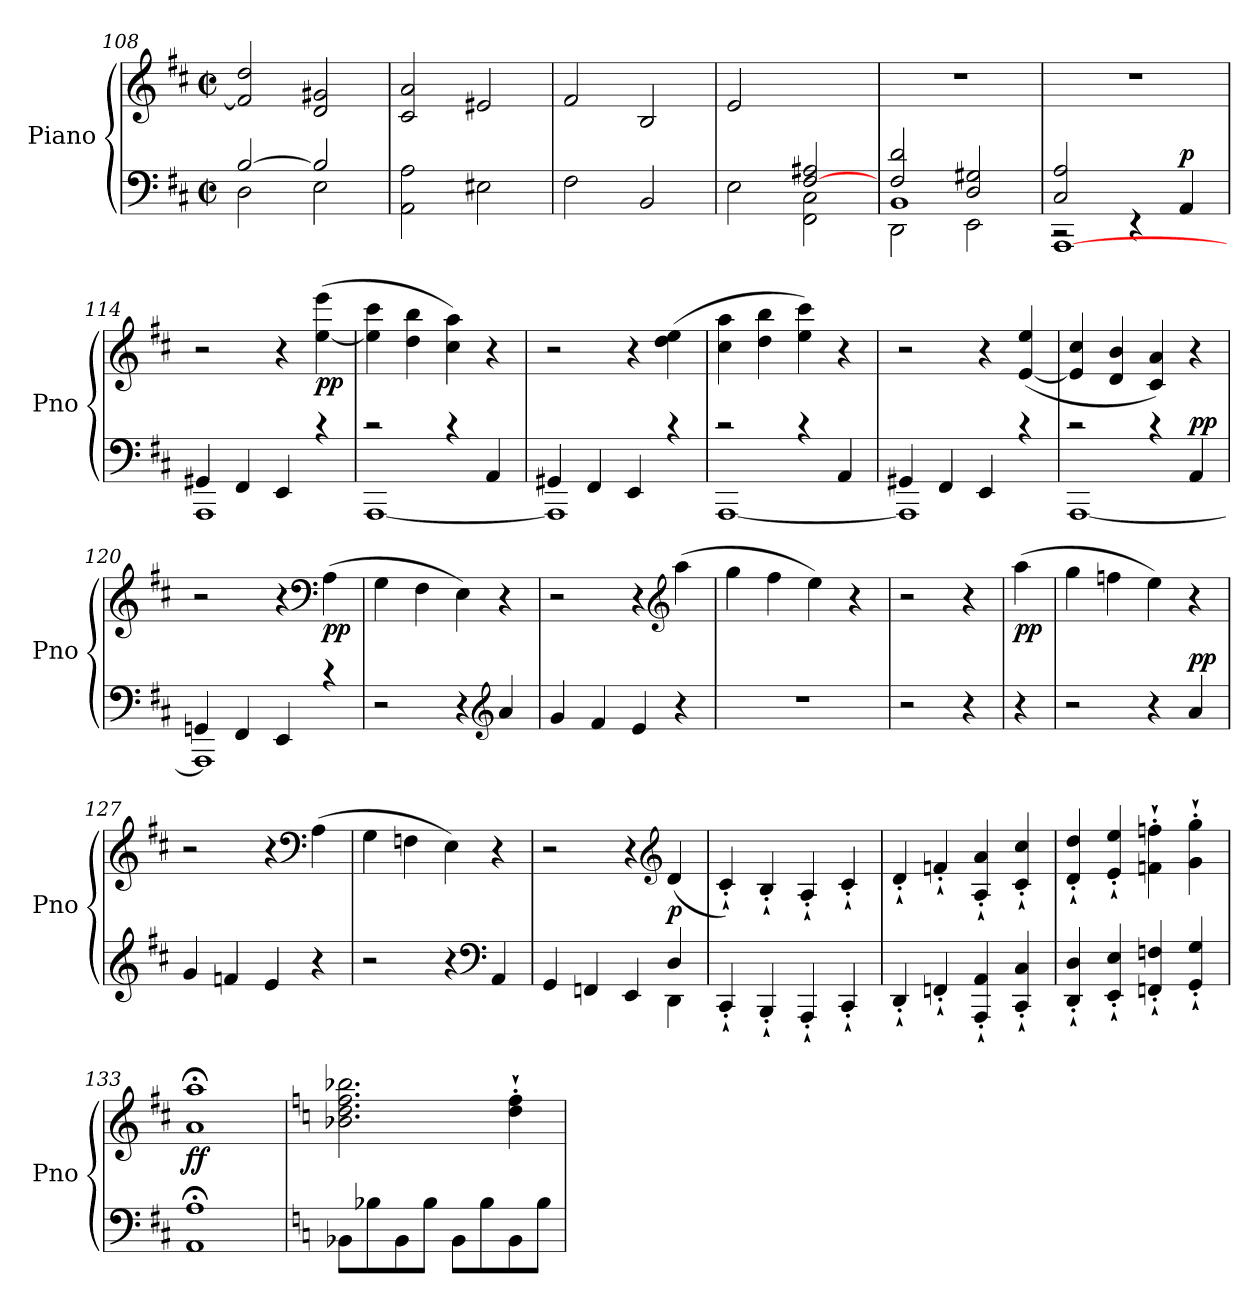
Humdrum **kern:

**kern	**kern	**dynam
*part1	*part1	*part1
*staff2	*staff1	*staff1/2
*I"Piano	*	*
*I'Pno	*	*
*clefF4	*clefG2	*
*k[f#c#]	*k[f#c#]	*
*D:	*D:	*
*M2/2	*M2/2	*
*met(c|)	*met(c|)	*
=108	=108	=108
*^	*	*
[>2B/	2D\	2f#/] 2dd/	.
2B/]	2E\	2d/ 2g#X/	.
*v	*v	*	*
=109	=109	=109
2AA\ 2A\	2c#/ 2a/	.
2E#X\	(>2e#X/	.
=110	=110	=110
2F#\	2f#/	.
2BB/	2B/	.
=111	=111	=111
*^	*	*
2ryy	2E\	2e/	.
[2F#/ 2A#X/	2FF#\ 2C#\	2ryy	.
=112	=112	=112	=112
*	*^	*	*
2F#/ 2d/	1BB	2DD\	1r	.
2D/ 2G#X/	.	2EE\	.	.
=113	=113	=113	=113	=113
2C#/ 2A/)	2rCC	[1AAA	1r	.
2ryy	4rEE	.	.	.
!	!	!	!	!LO:DY:a=2
.	4AA/	.	.	p
*	*v	*v	*	*
!!LO:LB:g=z
=114	=114	=114	=114
4GG#X/	1AAA	2r	.
4FF#/	.	.	.
4EE/	.	4r	.
!	!	!	!LO:DY:b
4rc	.	(>[4ee\ 4eee\	pp
=115	=115	=115	=115
2rc	[<1AAA	4ee\] 4ccc#\	.
.	.	4dd\ 4bb\	.
4rc	.	4cc#\ 4aa\)	.
4AA/	.	4r	.
=116	=116	=116	=116
4GG#X/	1AAA]	2r	.
4FF#/	.	.	.
4EE/	.	4r	.
4rc	.	(>4dd\ 4ee\	.
=117	=117	=117	=117
2rc	[<1AAA	4cc#\ 4aa\	.
.	.	4dd\ 4bb\	.
4rc	.	4ee\ 4ccc#\)	.
4AA/	.	4r	.
=118	=118	=118	=118
4GG#X/	1AAA]	2r	.
4FF#/	.	.	.
4EE/	.	4r	.
4rc	.	(>[4e/ 4ee/	.
=119	=119	=119	=119
2rc	[<1AAA	4e/] 4cc#/	.
.	.	4d/ 4b/	.
4rc	.	4c#/ 4a/)	.
!	!	!	!LO:DY:a=2
4AA/	.	4r	pp
=120	=120	=120	=120
4GGn/	1AAA]	2r	.
4FF#/	.	.	.
4EE/	.	4r	.
*	*	*clefF4	*
!	!	!	!LO:DY:b
4rc	.	(>4A\	pp
*v	*v	*	*
=121	=121	=121
2r	4G\	.
.	4F#\	.
4r	4E\)	.
*clefG2	*	*
4a/	4r	.
!!LO:LB:g=z
=122	=122	=122
4g/	2r	.
4f#/	.	.
4e/	4r	.
*	*clefG2	*
4r	(>4aa\	.
=123	=123	=123
1r	4gg\	.
.	4ff#\	.
.	4ee\)	.
.	4r	.
=124	=124	=124
2r	2r	.
4r	4r	.
=125	=125	=125
!	!	!LO:DY:b
4r	(>4aa\	pp
=126	=126	=126
2r	4gg\	.
.	4ffn\	.
4r	4ee\)	.
!	!	!LO:DY:a=2
4a/	4r	pp
=127	=127	=127
4g/	2r	.
4fn/	.	.
4e/	4r	.
*	*clefF4	*
4r	(>4A\	.
=128	=128	=128
2r	4G\	.
.	4Fn\	.
4r	4E\)	.
*clefF4	*	*
4AA/	4r	.
=129	=129	=129
*^	*	*
2.ryy	4GG/	2r	.
.	4FFn/	.	.
.	4EE/	4r	.
*	*	*clefG2	*
!	!	!	!LO:DY:b
4D/	4DD\	(<4d/	p
*v	*v	*	*
=130	=130	=130
4CC#`<'</	4c#`<'</)	.
4BBB`<'</	4B`<'</	.
4AAA`<'</	4A`<'</	.
4CC#`<'</	4c#`<'</	.
!!LO:LB:g=z
=131	=131	=131
4DD`<'</	4d`<'</	.
4FFn`<'</	4fn`<'</	.
4AAA/`<'< 4AA/`<'<	4A/`<'< 4a/`<'<	.
4CC#/`<'< 4C#/`<'<	4c#/`<'< 4cc#/`<'<	.
=132	=132	=132
4DD/`<'< 4D/`<'<	4d/`<'< 4dd/`<'<	.
4EE/`<'< 4E/`<'<	4e/`<'< 4ee/`<'<	.
4FFn/`<'< 4Fn/`<'<	4fn\`>'> 4ffn\`>'>	.
4GG/`<'< 4G/`<'<	4g\`>'> 4gg\`>'>	.
=133	=133	=133
!	!	!LO:DY:b
1AA;< 1A;<	1a;< 1aa;<	ff
=134	=134	=134
*k[]	*k[]	*
*C:	*C:	*
8BB-X\L	2.b-X\ 2.dd\ 2.ff\ 2.bb-X\	.
8B-X\	.	.
8BB-\	.	.
8B-\J	.	.
8BB-\L	.	.
8B-\	.	.
8BB-\	4dd\`>'> 4ff\`>'>	.
8B-\J	.	.
=	=	=
*-	*-	*-
